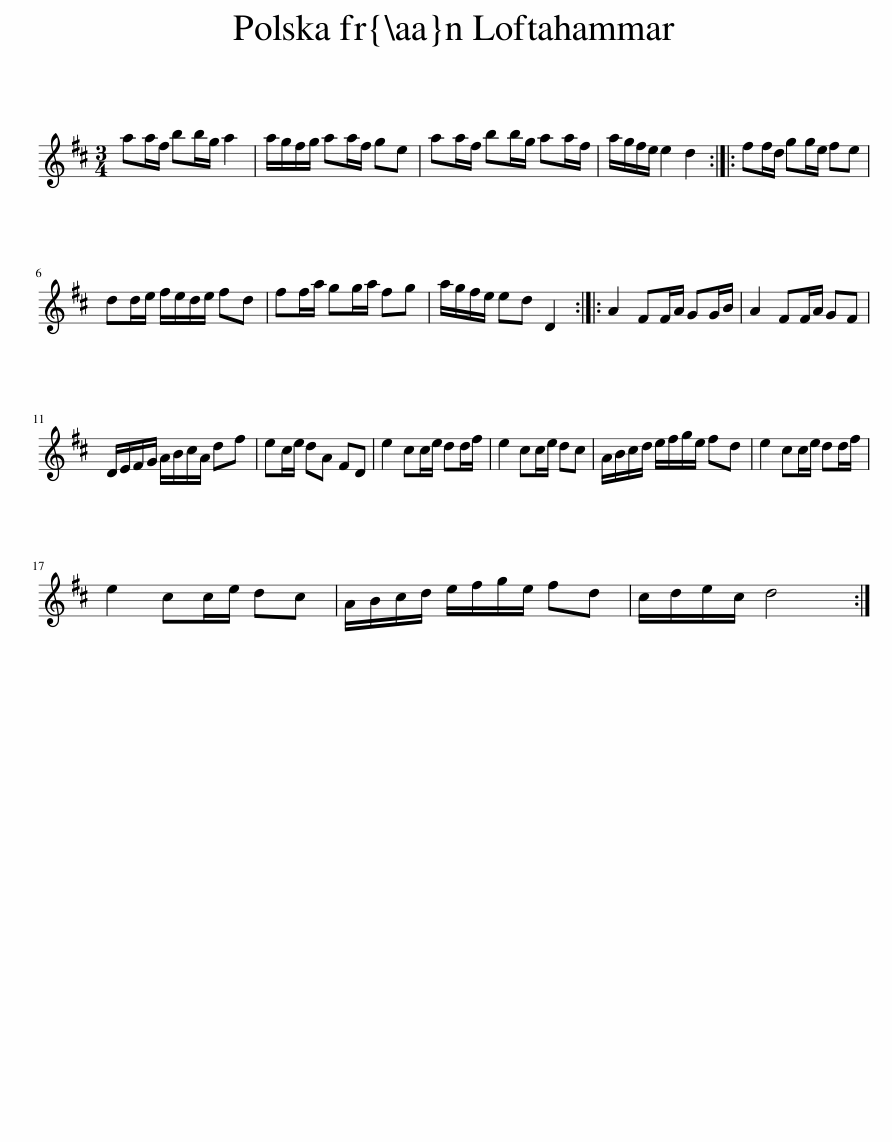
X:1
L:1/8
M:3/4
I:linebreak $
K:D
V:1 treble
V:1
 aa/f/ bb/g/ a2 | a/g/f/g/ aa/f/ ge | aa/f/ bb/g/ aa/f/ | a/g/f/e/ e2 d2 :: ff/d/ gg/e/ fe |$ %5
 dd/e/ f/e/d/e/ fd | ff/a/ gg/a/ fg | a/g/f/e/ ed D2 :: A2 FF/A/ GG/B/ | A2 FF/A/ GF |$ %10
 D/E/F/G/ A/B/c/A/ df | ec/e/ dA FD | e2 cc/e/ dd/f/ | e2 cc/e/ dc | A/B/c/d/ e/f/g/e/ fd | %15
 e2 cc/e/ dd/f/ |$ e2 cc/e/ dc | A/B/c/d/ e/f/g/e/ fd | c/d/e/c/ d4 :| %19
